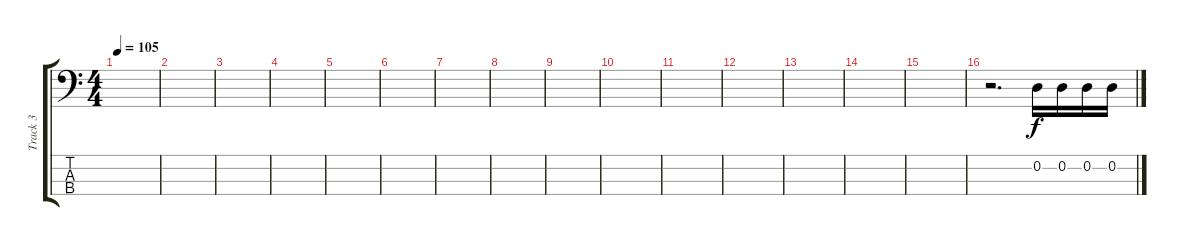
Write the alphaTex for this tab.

\track ("Track 3" "Track 3") {instrument electricbassfinger}
\staff {score tabs}
\tuning (G2 D2 A1 E1) {hide}
\ts (4 4)
\tempo 105
\clef f4
\ks c
|
|
|
|
|
|
|
|
|
|
|
|
|
|
|
r.2{d} 0.2.16 0.2.16 0.2.16 0.2.16
